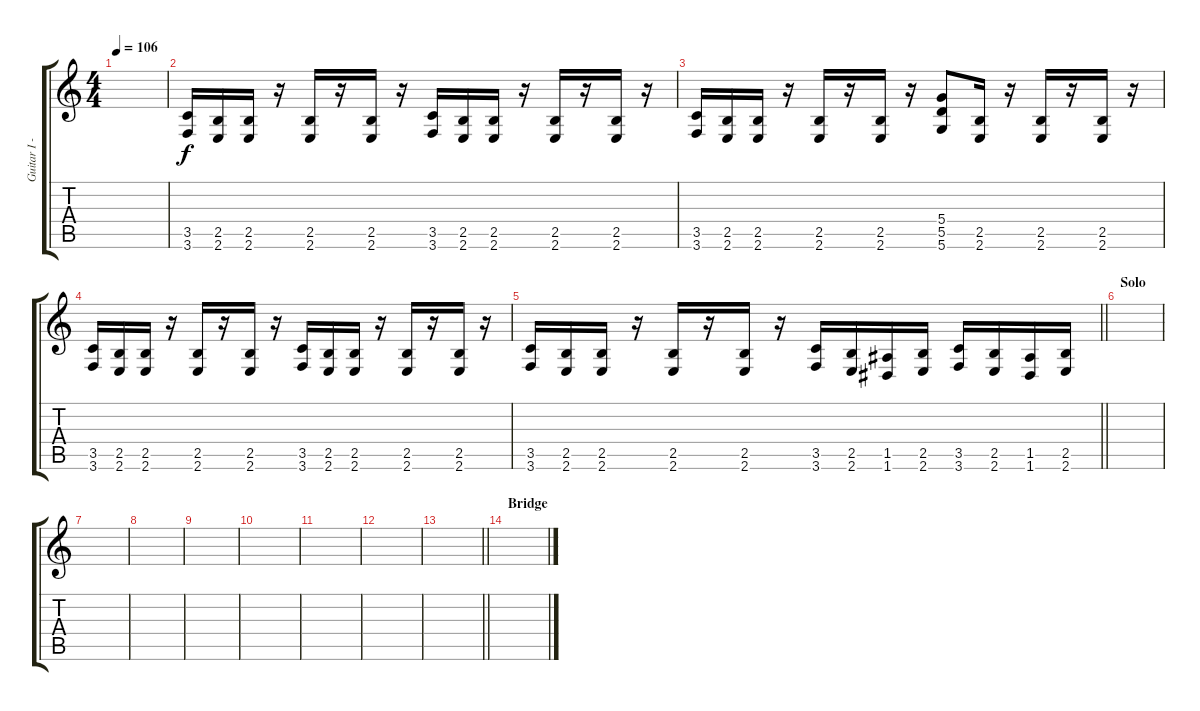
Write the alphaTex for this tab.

\track ("Guitar I - Richard Kruspe" "Guitar I -") {instrument distortionguitar}
\staff {score tabs}
\tuning (E4 B3 G3 D3 A2 D2) {hide}
\ts (4 4)
\tempo 106
\clef g2
\ks c
|
(3.5 3.6).16 (2.5 2.6).16 (2.5 2.6).16 r.16 (2.5 2.6).16 r.16 (2.5 2.6).16 r.16 (3.5 3.6).16 (2.5 2.6).16 (2.5 2.6).16 r.16 (2.5 2.6).16 r.16 (2.5 2.6).16 r.16 |
(3.5 3.6).16 (2.5 2.6).16 (2.5 2.6).16 r.16 (2.5 2.6).16 r.16 (2.5 2.6).16 r.16 (5.4 5.5 5.6).8 (2.5 2.6).16 r.16 (2.5 2.6).16 r.16 (2.5 2.6).16 r.16 |
(3.5 3.6).16 (2.5 2.6).16 (2.5 2.6).16 r.16 (2.5 2.6).16 r.16 (2.5 2.6).16 r.16 (3.5 3.6).16 (2.5 2.6).16 (2.5 2.6).16 r.16 (2.5 2.6).16 r.16 (2.5 2.6).16 r.16 |
\barLineRight lightlight
(3.5 3.6).16 (2.5 2.6).16 (2.5 2.6).16 r.16 (2.5 2.6).16 r.16 (2.5 2.6).16 r.16 (3.5 3.6).16 (2.5 2.6).16 (1.5 1.6).16 (2.5 2.6).16 (3.5 3.6).16 (2.5 2.6).16 (1.5 1.6).16 (2.5 2.6).16 |
\section ("" "Solo")
|
|
|
|
|
|
|
\barLineRight lightlight
|
\section ("" "Bridge")
